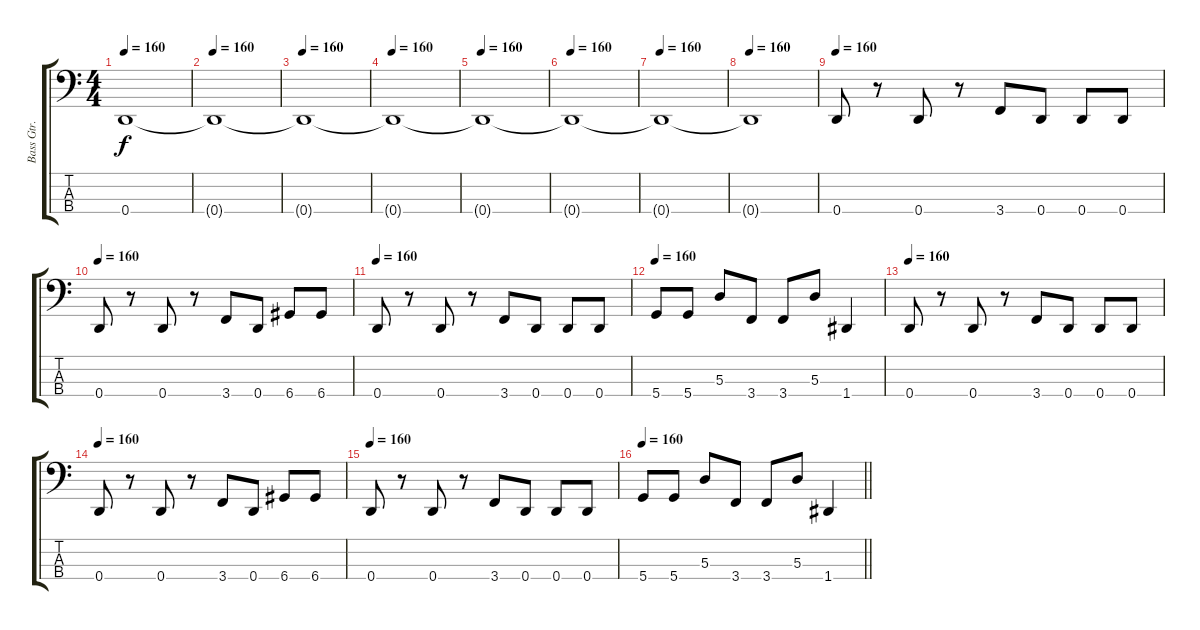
\track ("Bass Gtr." "Bass Gtr.") {instrument electricbasspick}
\staff {score tabs}
\tuning (G2 D2 A1 D1) {hide}
\ts (4 4)
\tempo 160
\clef f4
\ks c
0.4{t}.1{dy f} |
\tempo 160
0.4{t}.1 |
\tempo 160
0.4{t}.1 |
\tempo 160
0.4{t}.1 |
\tempo 160
0.4{t}.1 |
\tempo 160
0.4{t}.1 |
\tempo 160
0.4{t}.1 |
\tempo 160
0.4{t}.1 |
\tempo 160
0.4.8 r.8 0.4.8 r.8 3.4.8 0.4.8 0.4.8 0.4.8 |
\tempo 160
0.4.8 r.8 0.4.8 r.8 3.4.8 0.4.8 6.4.8 6.4.8 |
\tempo 160
0.4.8 r.8 0.4.8 r.8 3.4.8 0.4.8 0.4.8 0.4.8 |
\tempo 160
5.4.8 5.4.8 5.3.8 3.4.8 3.4.8 5.3.8 1.4.4 |
\tempo 160
0.4.8 r.8 0.4.8 r.8 3.4.8 0.4.8 0.4.8 0.4.8 |
\tempo 160
0.4.8 r.8 0.4.8 r.8 3.4.8 0.4.8 6.4.8 6.4.8 |
\tempo 160
0.4.8 r.8 0.4.8 r.8 3.4.8 0.4.8 0.4.8 0.4.8 |
\tempo 160
\barLineRight lightlight
5.4.8 5.4.8 5.3.8 3.4.8 3.4.8 5.3.8 1.4.4
